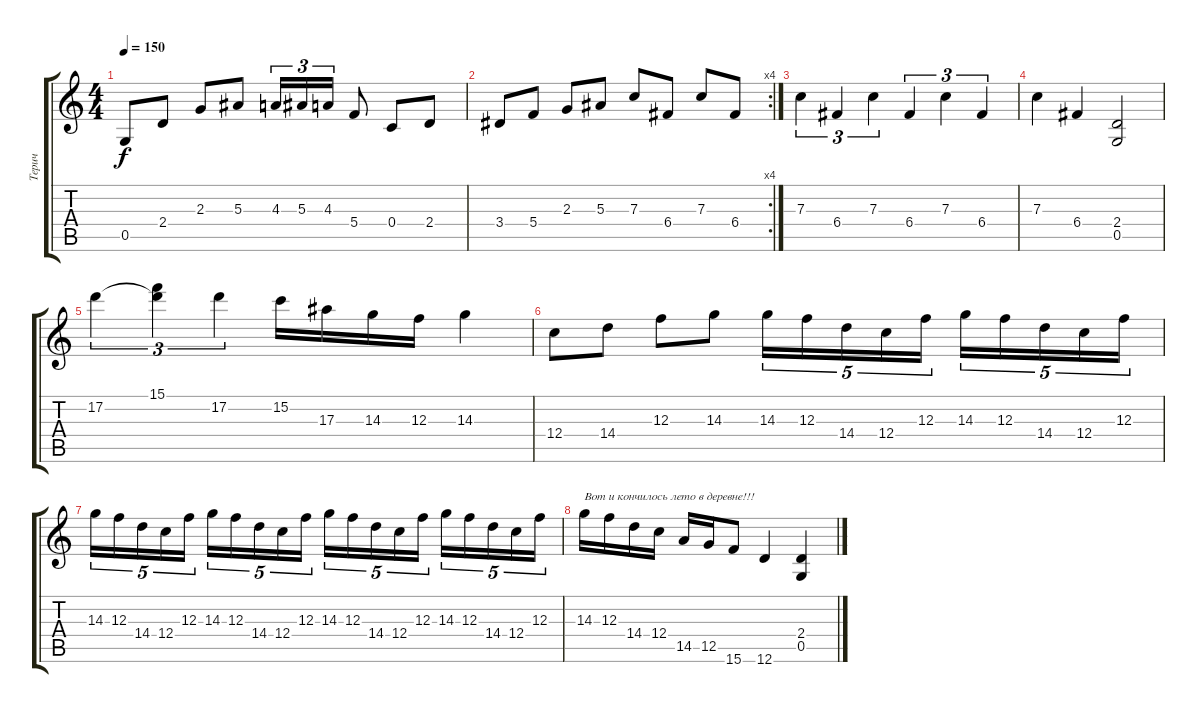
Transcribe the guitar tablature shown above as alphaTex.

\track ("Терич" "Терич") {instrument distortionguitar}
\staff {score tabs}
\tuning (D4 A3 F3 C3 G2 D2) {hide}
\ts (4 4)
\tempo 150
\clef g2
\ks c
0.5.8{dy f} 2.4.8 2.3.8 5.3.8 4.3.16{tu (3 2)} 5.3.16{tu (3 2)} 4.3.16{tu (3 2)} 5.4.8 0.4.8 2.4.8 |
\rc 4
3.4.8 5.4.8 2.3.8 5.3.8 7.3.8 6.4.8 7.3.8 6.4.8 |
7.3.4{tu (3 2)} 6.4.4{tu (3 2)} 7.3.4{tu (3 2)} 6.4.4{tu (3 2)} 7.3.4{tu (3 2)} 6.4.4{tu (3 2)} |
7.3.4 6.4.4 (2.4 0.5).2 |
17.2.4{tu (3 2)} (15.1 17.2{t}).4{tu (3 2)} 17.2.4{tu (3 2)} 15.2.16 17.3.16 14.3.16 12.3.16 14.3.4 |
12.4.8 14.4.8 12.3.8 14.3.8 14.3.16{tu (5 4)} 12.3.16{tu (5 4)} 14.4.16{tu (5 4)} 12.4.16{tu (5 4)} 12.3.16{tu (5 4)} 14.3.16{tu (5 4)} 12.3.16{tu (5 4)} 14.4.16{tu (5 4)} 12.4.16{tu (5 4)} 12.3.16{tu (5 4)} |
14.3.16{tu (5 4)} 12.3.16{tu (5 4)} 14.4.16{tu (5 4)} 12.4.16{tu (5 4)} 12.3.16{tu (5 4)} 14.3.16{tu (5 4)} 12.3.16{tu (5 4)} 14.4.16{tu (5 4)} 12.4.16{tu (5 4)} 12.3.16{tu (5 4)} 14.3.16{tu (5 4)} 12.3.16{tu (5 4)} 14.4.16{tu (5 4)} 12.4.16{tu (5 4)} 12.3.16{tu (5 4)} 14.3.16{tu (5 4)} 12.3.16{tu (5 4)} 14.4.16{tu (5 4)} 12.4.16{tu (5 4)} 12.3.16{tu (5 4)} |
14.3.16{txt "Вот и кончилось лето в деревне!!!"} 12.3.16 14.4.16 12.4.16 14.5.16 12.5.16 15.6.8 12.6.4 (2.4 0.5).4
